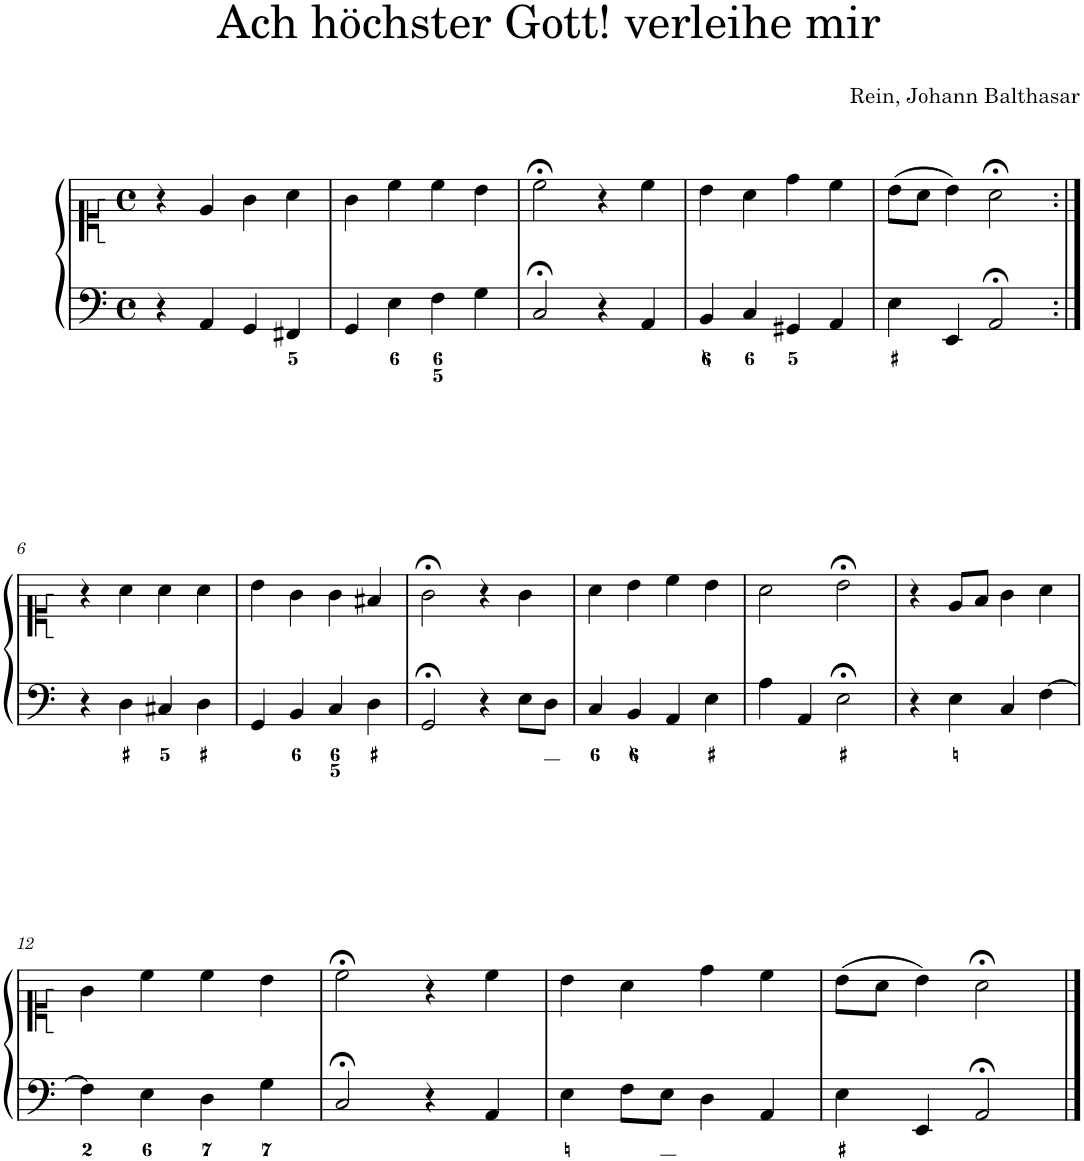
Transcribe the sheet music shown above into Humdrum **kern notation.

**kern	**kern
*part1	*part1
*staff2	*staff1
*I"Piano	*
*I'Pno.	*
*clefF4	*clefC1
*k[]	*k[]
*M4/4	*M4/4
*met(c)	*met(c)
=1	=1
4r	4r
4AA/	4e/
4GG/	4g\
4FF#X/	4a\
=2	=2
4GG/	4g\
4E\	4cc\
4F\	4cc\
4G\	4b\
=3	=3
2C;</	2cc;<\
4r	4r
4AA/	4cc\
=4	=4
4BB/	4b\
4C/	4a\
4GG#X/	4dd\
4AA/	4cc\
=5	=5
4E\	(8b\L
.	8a\J
4EE/	4b\)
2AA;</	2a;<\
!!LO:LB:g=z
=6:|!	=6:|!
4r	4r
4D\	4a\
4C#X/	4a\
4D\	4a\
=7	=7
4GG/	4b\
4BB/	4g\
4C/	4g\
4D\	4f#X/
=8	=8
2GG;</	2g;<\
4r	4r
8E\L	4g\
8D\J	.
=9	=9
4C/	4a\
4BB/	4b\
4AA/	4cc\
4E\	4b\
=10	=10
4A\	2a\
4AA/	.
2E;<\	2b;<\
=11	=11
4r	4r
4E\	8e/L
.	8f/J
4C/	4g\
[4F\	4a\
!!LO:LB:g=z
=12	=12
4F\]	4g\
4E\	4cc\
4D\	4cc\
4G\	4b\
=13	=13
2C;</	2cc;<\
4r	4r
4AA/	4cc\
=14	=14
4E\	4b\
8F\L	4a\
8E\J	.
4D\	4dd\
4AA/	4cc\
=15	=15
4E\	(8b\L
.	8a\J
4EE/	4b\)
2AA;</	2a;<\
==	==
*-	*-
